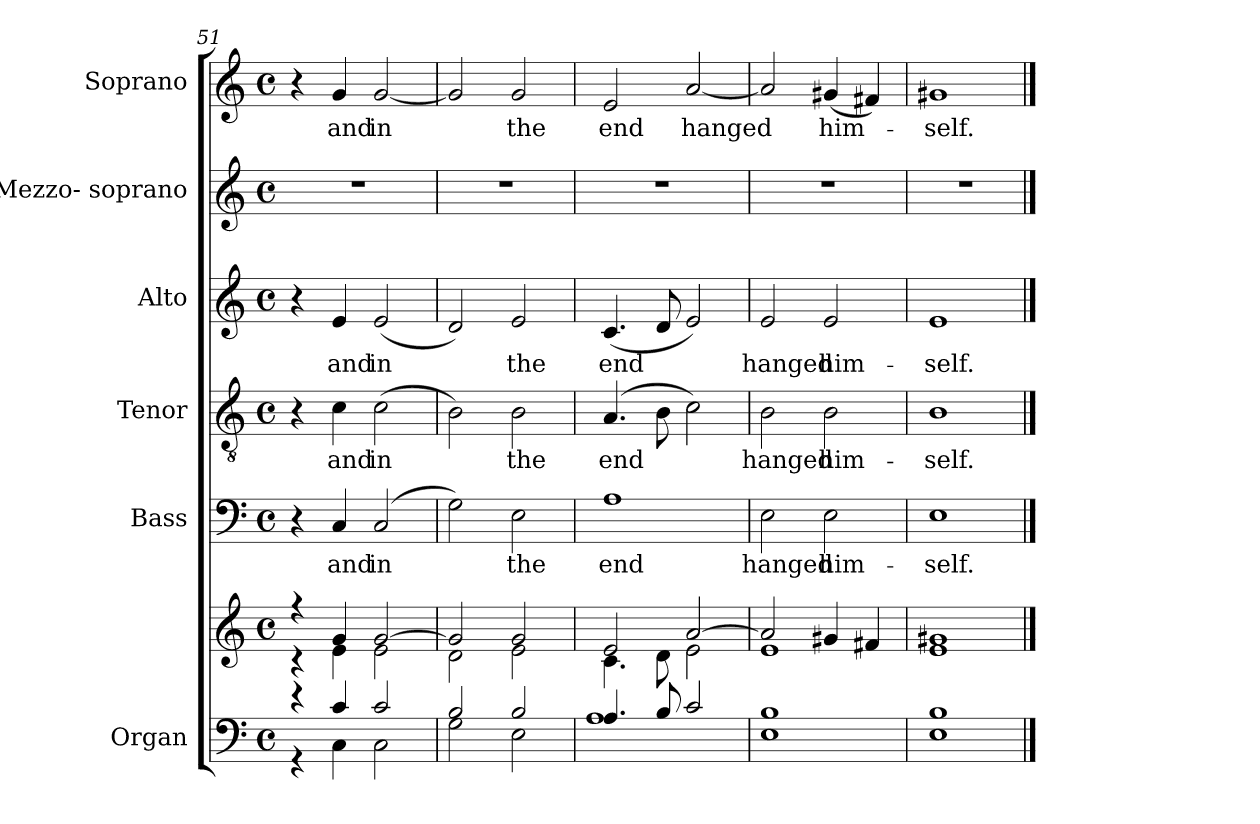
**kern	**kern	**kern	**text	**kern	**text	**kern	**text	**kern	**kern	**text
*part6	*part6	*part5	*part5	*part4	*part4	*part3	*part3	*part2	*part1	*part1
*staff7	*staff6	*staff5	*staff5	*staff4	*staff4	*staff3	*staff3	*staff2	*staff1	*staff1
*I"Organ	*	*I"Bass	*	*I"Tenor	*	*I"Alto	*	*I"Mezzo- soprano	*I"Soprano	*
*I'Org.	*	*I'B	*	*I'T.	*	*I'A	*	*I'M-S.	*I'S	*
*clefF4	*clefG2	*clefF4	*	*clefGv2	*	*clefG2	*	*clefG2	*clefG2	*
*	*	*	*	*ITrd7c12	*	*	*	*	*	*
*k[]	*k[]	*k[]	*	*k[]	*	*k[]	*	*k[]	*k[]	*
*C:	*C:	*C:	*	*C:	*	*C:	*	*C:	*C:	*
*M4/4	*M4/4	*M4/4	*	*M4/4	*	*M4/4	*	*M4/4	*M4/4	*
*met(c)	*met(c)	*met(c)	*	*met(c)	*	*met(c)	*	*met(c)	*met(c)	*
=51	=51	=51	=51	=51	=51	=51	=51	=51	=51	=51
*^	*^	*	*	*	*	*	*	*	*	*
4r	4r	4r	4r	4r	.	4r	.	4r	.	1r	4r	.
!	!	!	!	!	!LO:LY:b:color=#000000	!	!	!	!	!	!	!
!	!	!	!	!	!	!	!LO:LY:b:color=#000000	!	!	!	!	!
!	!	!	!	!	!	!	!	!	!LO:LY:b:color=#000000	!	!	!
!	!	!	!	!	!	!	!	!	!	!	!	!LO:LY:b:color=#000000
4ci/	4Ci\	4gi/	4ei\	4Ci/	and	4Ci\	and	4ei/	and	.	4gi/	and
!	!	!	!	!	!LO:LY:b:color=#000000	!	!	!	!	!	!	!
!	!	!	!	!	!	!	!LO:LY:b:color=#000000	!	!	!	!	!
!	!	!	!	!	!	!	!	!	!LO:LY:b:color=#000000	!	!	!
!	!	!	!	!	!	!	!	!	!	!	!	!LO:LY:b:color=#000000
2ci/	2Ci\	[2gi/	2ei\	(2Ci/	in	(2Ci\	in	(2ei/	in	.	[2gi/	in
!!LO:LB:g=z
=52	=52	=52	=52	=52	=52	=52	=52	=52	=52	=52	=52	=52
2Bi/	2Gi\	2gi/]	2di\	2Gi\)	.	2BBi\)	.	2di/)	.	1r	2gi/]	.
!	!	!	!	!	!LO:LY:b:color=#000000	!	!	!	!	!	!	!
!	!	!	!	!	!	!	!LO:LY:b:color=#000000	!	!	!	!	!
!	!	!	!	!	!	!	!	!	!LO:LY:b:color=#000000	!	!	!
!	!	!	!	!	!	!	!	!	!	!	!	!LO:LY:b:color=#000000
2Bi/	2Ei\	2gi/	2ei\	2Ei\	the	2BBi\	the	2ei/	the	.	2gi/	the
=53	=53	=53	=53	=53	=53	=53	=53	=53	=53	=53	=53	=53
!	!	!	!	!	!LO:LY:b:color=#000000	!	!	!	!	!	!	!
!	!	!	!	!	!	!	!LO:LY:b:color=#000000	!	!	!	!	!
!	!	!	!	!	!	!	!	!	!LO:LY:b:color=#000000	!	!	!
!	!	!	!	!	!	!	!	!	!	!	!	!LO:LY:b:color=#000000
4.Ai/	1Ai	2ei/	4.ci\	1Ai	end	(4.AAi/	end	(4.ci/	end	1r	2ei/	end
8Bi/	.	.	8di\	.	.	8BBi\	.	8di/	.	.	.	.
!	!	!	!	!	!	!	!	!	!	!	!	!LO:LY:b:color=#000000
2ci/	.	[2ai/	2ei\	.	.	2Ci\)	.	2ei/)	.	.	[2ai/	hanged
=54	=54	=54	=54	=54	=54	=54	=54	=54	=54	=54	=54	=54
!	!	!	!	!	!LO:LY:b:color=#000000	!	!	!	!	!	!	!
!	!	!	!	!	!	!	!LO:LY:b:color=#000000	!	!	!	!	!
!	!	!	!	!	!	!	!	!	!LO:LY:b:color=#000000	!	!	!
1Bi	1Ei	2ai/]	1ei	2Ei\	hanged	2BBi\	hanged	2ei/	hanged	1r	2ai/]	.
!	!	!	!	!	!LO:LY:b:color=#000000	!	!	!	!	!	!	!
!	!	!	!	!	!	!	!LO:LY:b:color=#000000	!	!	!	!	!
!	!	!	!	!	!	!	!	!	!LO:LY:b:color=#000000	!	!	!
!	!	!	!	!	!	!	!	!	!	!	!	!LO:LY:b:color=#000000
.	.	4g#Xi/	.	2Ei\	him-	2BBi\	him-	2ei/	him-	.	(4g#Xi/	him-
.	.	4f#Xi/	.	.	.	.	.	.	.	.	4f#Xi/)	.
=55	=55	=55	=55	=55	=55	=55	=55	=55	=55	=55	=55	=55
!	!	!	!	!	!LO:LY:b:color=#000000	!	!	!	!	!	!	!
!	!	!	!	!	!	!	!LO:LY:b:color=#000000	!	!	!	!	!
!	!	!	!	!	!	!	!	!	!LO:LY:b:color=#000000	!	!	!
!	!	!	!	!	!	!	!	!	!	!	!	!LO:LY:b:color=#000000
1Bi	1Ei	1g#Xi	1ei	1Ei	-self.	1BBi	-self.	1ei	-self.	1r	1g#Xi	-self.
*v	*v	*	*	*	*	*	*	*	*	*	*	*
*	*v	*v	*	*	*	*	*	*	*	*	*
==	==	==	==	==	==	==	==	==	==	==
*-	*-	*-	*-	*-	*-	*-	*-	*-	*-	*-
